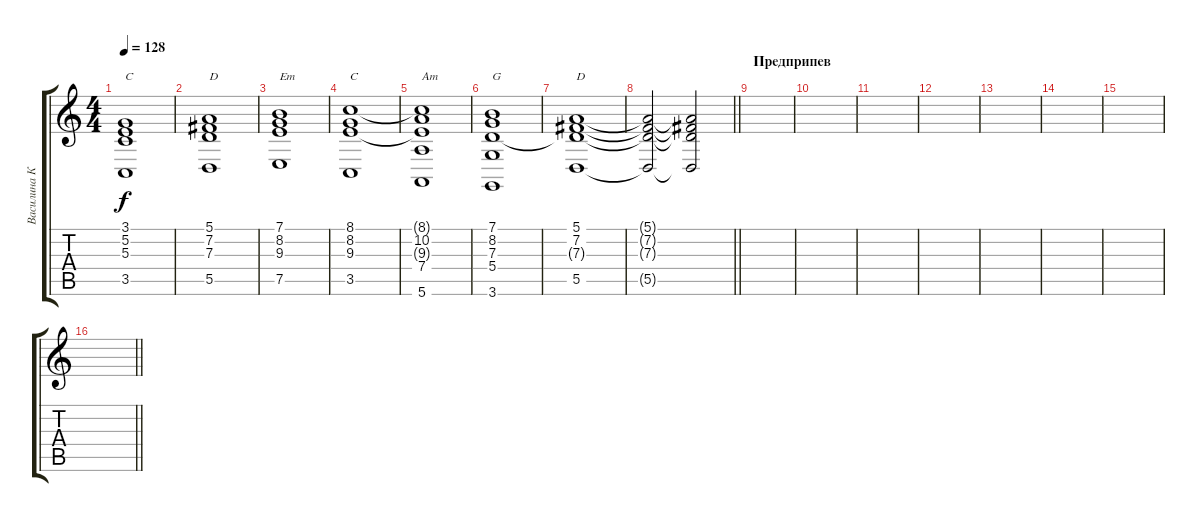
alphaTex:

\track ("Василина Кичигина" "Василина К") {instrument acousticgrandpiano}
\staff {score tabs}
\tuning (E4 B3 G3 D3 A2 E2) {hide}
\ts (4 4)
\tempo 128
\clef g2
\ks c
(3.1 5.2 5.3 3.5).1{txt "C" dy f} |
(5.1 7.2 7.3 5.5).1{txt "D"} |
(7.1 8.2 9.3 7.5).1{txt "Em"} |
(8.1 8.2 9.3 3.5).1{txt "C"} |
(8.1{t} 10.2 9.3{t} 7.4 5.6).1{txt "Am"} |
(7.1 8.2 7.3 5.4 3.6).1{txt "G"} |
(5.1 7.2 7.3{t} 5.5).1{txt "D"} |
\barLineRight lightlight
(5.1{t} 7.2{t} 7.3{t} 5.5{t}).2 (5.1{t} 7.2{t} 7.3{t} 5.5{t}).2{volume 0} |
\section ("" "Предприпев")
|
|
|
|
|
|
|
\barLineRight lightlight
